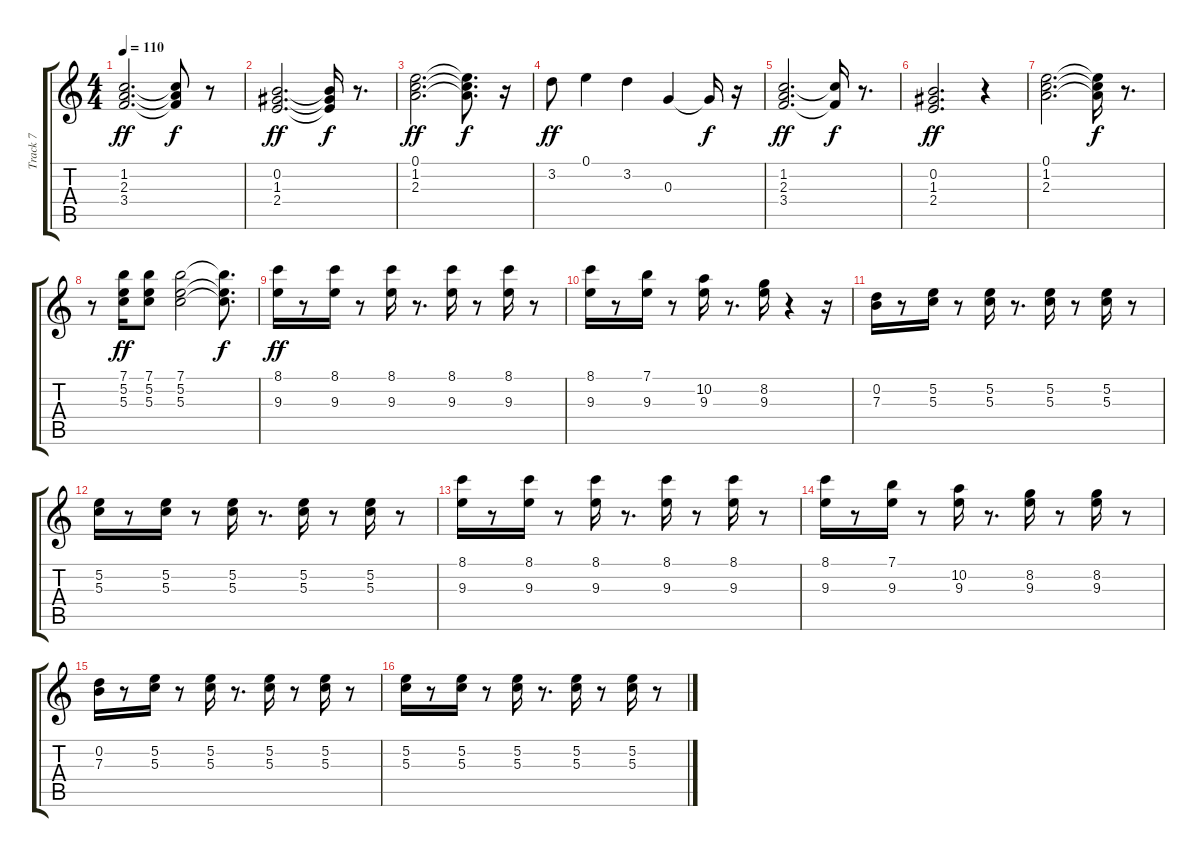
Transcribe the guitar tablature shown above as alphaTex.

\track ("Track 7" "Track 7") {instrument electricguitarclean}
\staff {score tabs}
\tuning (E4 B3 G3 D3 A2 E2) {hide}
\ts (4 4)
\tempo 110
\clef g2
\ks c
(1.2 2.3 3.4).2{d dy ff} (1.2{t} 2.3{t} 3.4{t}).8{dy f} r.8 |
(0.2 1.3 2.4).2{d dy ff} (0.2{t} 1.3{t} 2.4{t}).16{dy f} r.8{d} |
(0.1 1.2 2.3).2{d dy ff} (0.1{t} 1.2{t} 2.3{t}).8{d dy f} r.16 |
3.2.8{dy ff} 0.1.4 3.2.4 0.3.4 0.3{t}.16{dy f} r.16 |
(1.2 2.3 3.4).2{d dy ff} (1.2{t} 3.4{t}).16{dy f} r.8{d} |
(0.2 1.3 2.4).2{d dy ff} r.4 |
(0.1 1.2 2.3).2{d} (0.1{t} 1.2{t} 2.3{t}).16{dy f} r.8{d} |
r.8 (7.1 5.2 5.3).16{dy ff} (7.1 5.2 5.3).8 (7.1 5.2 5.3).2 (7.1{t} 5.2{t} 5.3{t}).8{d dy f} |
(8.1 9.3).16{dy ff} r.8 (8.1 9.3).16 r.8 (8.1 9.3).16 r.8{d} (8.1 9.3).16 r.8 (8.1 9.3).16 r.8 |
(8.1 9.3).16 r.8 (7.1 9.3).16 r.8 (10.2 9.3).16 r.8{d} (8.2 9.3).16 r.4 r.16 |
(0.2 7.3).16 r.8 (5.2 5.3).16 r.8 (5.2 5.3).16 r.8{d} (5.2 5.3).16 r.8 (5.2 5.3).16 r.8 |
(5.2 5.3).16 r.8 (5.2 5.3).16 r.8 (5.2 5.3).16 r.8{d} (5.2 5.3).16 r.8 (5.2 5.3).16 r.8 |
(8.1 9.3).16 r.8 (8.1 9.3).16 r.8 (8.1 9.3).16 r.8{d} (8.1 9.3).16 r.8 (8.1 9.3).16 r.8 |
(8.1 9.3).16 r.8 (7.1 9.3).16 r.8 (10.2 9.3).16 r.8{d} (8.2 9.3).16 r.8 (8.2 9.3).16 r.8 |
(0.2 7.3).16 r.8 (5.2 5.3).16 r.8 (5.2 5.3).16 r.8{d} (5.2 5.3).16 r.8 (5.2 5.3).16 r.8 |
(5.2 5.3).16 r.8 (5.2 5.3).16 r.8 (5.2 5.3).16 r.8{d} (5.2 5.3).16 r.8 (5.2 5.3).16 r.8
